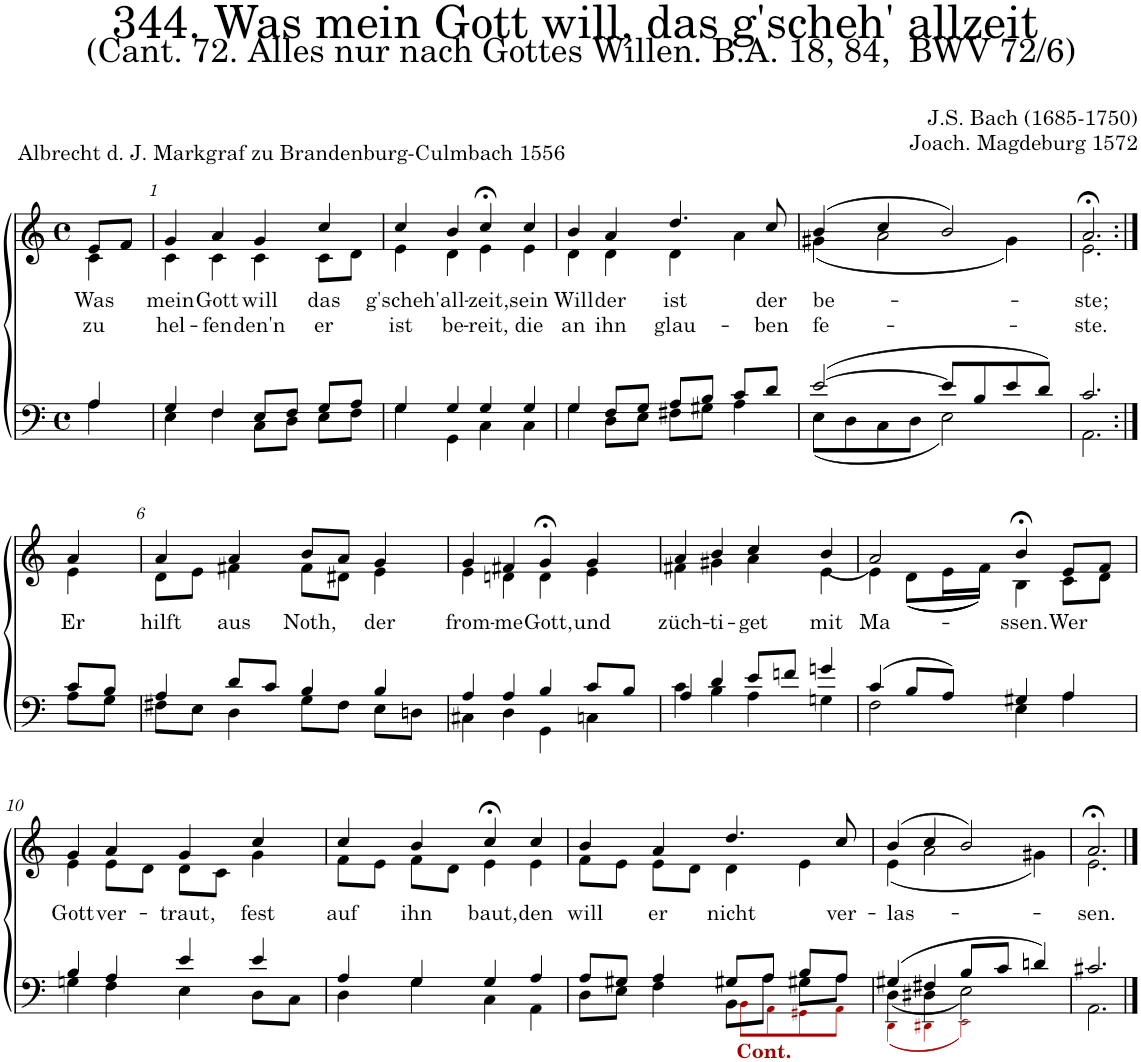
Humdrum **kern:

**kern	**kern	**text	**text
*part2	*part1	*part1	*part1
*staff2	*staff1	*staff1	*staff1
*I"Tenor/Bass	*I"Soprano/Alto	*	*
*clefF4	*clefG2	*	*
*k[]	*k[]	*	*
*M4/4	*M4/4	*	*
*met(c)	*met(c)	*	*
=	=	=	=
*^	*	*	*
!	!	!	!LO:LY:b	!LO:LY:b
*	*	*^	*	*
4A/	4A\	8e/L	4c\	Was	zu
.	.	8f/J	.	.	.
=1	=1	=1	=1	=1	=1
!	!	!	!	!LO:LY:b	!LO:LY:b
4G/	4E\	4g/	4c\	mein	hel-
!	!	!	!	!LO:LY:b	!LO:LY:b
4F/	4F\	4a/	4c\	Gott	-fen
!	!	!	!	!LO:LY:b	!LO:LY:b
8E/L	8C\L	4g/	4c\	will	den'n
8F/J	8D\J	.	.	.	.
!	!	!	!	!LO:LY:b	!LO:LY:b
8G/L	8E\L	4cc/	8c\L	das	er
8A/J	8F\J	.	8d\J	.	.
=2	=2	=2	=2	=2	=2
!	!	!	!	!LO:LY:b	!LO:LY:b
4G/	4G\	4cc/	4e\	g'scheh'	ist
!	!	!	!	!LO:LY:b	!LO:LY:b
4G/	4GG\	4b/	4d\	all-	be-
!	!	!	!	!LO:LY:b	!LO:LY:b
4G/	4C\	4cc;<,/	4e\	-zeit,	-reit,
!	!	!	!	!LO:LY:b	!LO:LY:b
4G/	4C\	4cc/	4e\	sein	die
=3	=3	=3	=3	=3	=3
!	!	!	!	!LO:LY:b	!LO:LY:b
4G/	4G\	4b/	4d\	Will	an
!	!	!	!	!LO:LY:b	!LO:LY:b
8F/L	8D\L	4a/	4d\	der	ihn
8G/J	8E\J	.	.	.	.
!	!	!	!	!LO:LY:b	!LO:LY:b
8A/L	8F#X\L	4.dd/	4d\	ist	glau-
8B/J	8G#X\J	.	.	.	.
8c/L	4A\	.	4a\	.	.
!	!	!	!	!LO:LY:b	!LO:LY:b
8d/J	.	8cc/	.	der	-ben
=4	=4	=4	=4	=4	=4
!	!	!	!	!LO:LY:b	!LO:LY:b
([2e/	(8E\L	(4b/	(4g#X\	be-	fe-
.	8D\	.	.	.	.
.	8C\	4cc/	2a\	.	.
.	8D\J	.	.	.	.
8e/L]	2E\)	2b/)	.	.	.
8B/	.	.	.	.	.
8e/	.	.	4g#\)	.	.
8d/J)	.	.	.	.	.
=5	=5	=5	=5	=5	=5
!	!	!	!	!LO:LY:b	!LO:LY:b
2.c/	2.AA\	2.a;<,/	2.e\	-ste;	-ste.
!!LO:LB:g=z	!!
=5X1:|!	=5X1:|!	=5X1:|!	=5X1:|!	=5X1:|!	=5X1:|!
!	!	!	!	!LO:LY:b	!
8c/L	8A\L	4a/	4e\	Er	.
8B/J	8G\J	.	.	.	.
=6	=6	=6	=6	=6	=6
!	!	!	!	!LO:LY:b	!
4A/	8F#X\L	4a/	8d\L	hilft	.
.	8E\J	.	8e\J	.	.
!	!	!	!	!LO:LY:b	!
8d/L	4D\	4a/	4f#X\	aus	.
8c/J	.	.	.	.	.
!	!	!	!	!LO:LY:b	!
4B/	8G\L	8b/L	8f#\L	Noth,	.
.	8F#\J	8a/J	8d#X\J	.	.
!	!	!	!	!LO:LY:b	!
4B/	8E\L	4g/	4e\	der	.
.	8Dn\J	.	.	.	.
=7	=7	=7	=7	=7	=7
!	!	!	!	!LO:LY:b	!
4A/	4C#X\	4g/	4e\	from-	.
!	!	!	!	!LO:LY:b	!
4A/	4D\	4f#X/	4dn\	-me	.
!	!	!	!	!LO:LY:b	!
4B/	4GG\	4g;<,/	4d\	Gott,	.
!	!	!	!	!LO:LY:b	!
8c/L	4Cn\	4g/	4e\	und	.
8B/J	.	.	.	.	.
=8	=8	=8	=8	=8	=8
!	!	!	!	!LO:LY:b	!
4A/	4c\	4a/	4f#X\	züch-	.
!	!	!	!	!LO:LY:b	!
4d/	4B\	4b/	4g#X\	-ti-	.
!	!	!	!	!LO:LY:b	!
8e/L	4A\	4cc/	4a\	-get	.
8fn/J	.	.	.	.	.
!	!	!	!	!LO:LY:b	!
4gn/	4Gn\	4b/	(4e\	mit	.
=9	=9	=9	=9	=9	=9
!	!	!	!	!LO:LY:b	!
(4c/	2F\	2a/	4e\)	Ma-	.
8B/L	.	.	((8d\L	.	.
8A/J)	.	.	16e\L	.	.
.	.	.	16f\JJ))	.	.
!	!	!	!	!LO:LY:b	!
4G#X/	4E\	4b;<,/	4B\	-ssen.	.
!	!	!	!	!LO:LY:b	!
4A/	4A\	8e/L	8c\L	Wer	.
.	.	8f/J	8d\J	.	.
!!LO:LB:g=z	!!
=10	=10	=10	=10	=10	=10
!	!	!	!	!LO:LY:b	!
4B/	4Gn\	4g/	4e\	Gott	.
!	!	!	!	!LO:LY:b	!
4A/	4F\	4a/	8e\L	ver-	.
.	.	.	8d\J	.	.
!	!	!	!	!LO:LY:b	!
4e/	4E\	4g/	8d\L	-traut,	.
.	.	.	8c\J	.	.
!	!	!	!	!LO:LY:b	!
4e/	8D\L	4cc/	4g\	fest	.
.	8C\J	.	.	.	.
=11	=11	=11	=11	=11	=11
!	!	!	!	!LO:LY:b	!
4A/	4D\	4cc/	8f\L	auf	.
.	.	.	8e\J	.	.
!	!	!	!	!LO:LY:b	!
4G/	4G\	4b/	8f\L	ihn	.
.	.	.	8d\J	.	.
!	!	!	!	!LO:LY:b	!
4G/	4C\	4cc;<,/	4e\	baut,	.
!	!	!	!	!LO:LY:b	!
4A/	4AA\	4cc/	4e\	den	.
=12	=12	=12	=12	=12	=12
*	*^	*	*	*	*
!	!	!	!	!	!LO:LY:b	!
8A/L	8D\L	2ryy	4b/	8f\L	will	.
8G#X/J	8E\J	.	.	8e\J	.	.
!	!	!	!	!	!LO:LY:b	!
4A/	4F\	.	4a/	8e\L	er	.
.	.	.	.	8d\J	.	.
!LO:TX:b:B:color=#A40000:t=Cont.	!	!	!	!	!	!
!	!	!	!	!	!LO:LY:b	!
8G#X/L	8BB\L	8BBi\L	4.dd/	4d\	nicht	.
8A/J	8A\J	8AAi\	.	.	.	.
8B/L	8G#X\L	8GG#Xi\	.	4e\	.	.
!	!	!	!	!	!LO:LY:b	!
8A/J	8A\J	8AAi\J	8cc/	.	ver-	.
=13	=13	=13	=13	=13	=13	=13
!	!	!	!	!	!LO:LY:b	!
(4G#X/	(4D\	(4DDi\	(4b/	(4e\	las-	.
4F#X/	4D#X\	4DD#Xi\	4cc/	2a\	.	.
8B/L	2E\)	2EEi\)	2b/)	.	.	.
8c/J	.	.	.	.	.	.
4dn/)	.	.	.	4g#X\)	.	.
*	*v	*v	*	*	*	*
=14	=14	=14	=14	=14	=14
!	!	!	!	!LO:LY:b	!
2.c#X/	2.AA\	2.a;</	2.e\	-sen.	.
*v	*v	*	*	*	*
*	*v	*v	*	*
==	==	==	==
*-	*-	*-	*-
